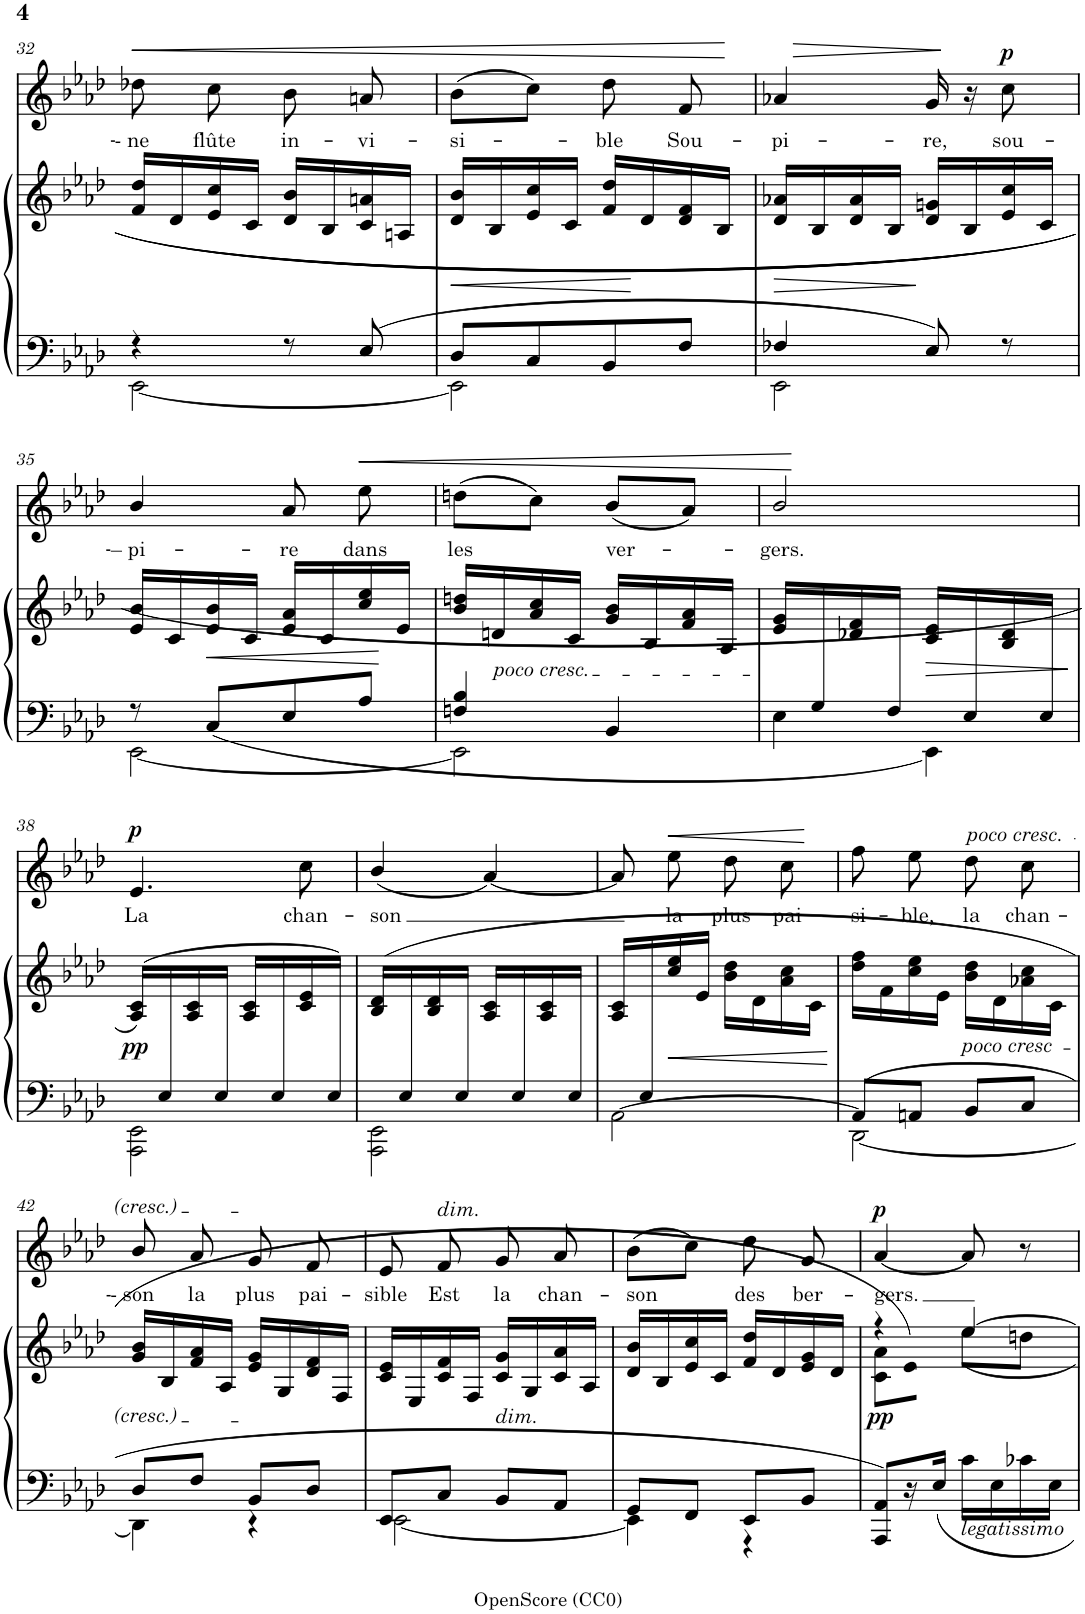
**kern	**kern	**dynam	**kern	**text	**dynam
*part2	*part2	*part2	*part1	*part1	*part1
*staff3	*staff2	*staff2/3	*staff1	*staff1	*staff1
*I"Piano	*	*	*I"Chant Voice	*	*
*I'Pno	*	*	*	*	*
!!LO:PB:g=z
*clefF4	*clefG2	*	*clefG2	*	*
*k[b-e-a-d-]	*k[b-e-a-d-]	*	*k[b-e-a-d-]	*	*
*M2/4	*M2/4	*	*M2/4	*	*
=32	=32	=32	=32	=32	=32
*^	*	*	*	*	*
!	!	!	!	!	!LO:LY:b	!LO:HP:b
4r	[2EE-\	16f/ 16dd-/LL	.	8dd-X\	-- ne	<
.	.	16d-/	.	.	.	.
!	!	!	!	!	!LO:LY:b	!
.	.	16e-/ 16cc/	.	8cc\	flûte	.
.	.	16c/JJ	.	.	.	.
!	!	!	!	!	!LO:LY:b	!
8r	.	16d-/ 16b-/LL	.	8b-\	in-	.
.	.	16B-/	.	.	.	.
!	!	!	!	!	!LO:LY:b	!
8E-/	.	16c/ 16an/	.	8an/	-vi-	.
.	.	16An/JJ	.	.	.	.
=33	=33	=33	=33	=33	=33	=33
!	!	!	!LO:HP:b	!	!LO:LY:b	!
8D-/L	2EE-\]	16d-/ 16b-/LL	<	(8b-\L	-si-	.
.	.	16B-/	.	.	.	.
8C/	.	16e-/ 16cc/	.	8cc\J)	.	.
.	.	16c/JJ	.	.	.	.
!	!	!	!	!	!LO:LY:b	!
8BB-/	.	16f/ 16dd-/LL	.	8dd-\	-ble	.
.	.	16d-/	[	.	.	.
!	!	!	!	!	!LO:LY:b	!
8F/J	.	16d-/ 16f/	.	8f/	Sou-	.
.	.	16B-/JJ	.	.	.	.
*v	*v	*	*	*	*	*
.	.	.	.	.	[
=34	=34	=34	=34	=34	=34
*^	*	*	*	*	*
!	!	!	!LO:HP:b	!	!LO:LY:b	!LO:HP:b
4F-X/	2EE-\	16d-/ 16a-X/LL	>	4a-X/	-pi-	>
.	.	16B-/	.	.	.	.
.	.	16d-/ 16a-/	.	.	.	.
.	.	16B-/JJ	.	.	.	.
!	!	!	!	!	!LO:LY:b	!
8E-/	.	16d-/ 16gn/LL	]	16g/	-re,	]
.	.	16B-/	.	16r	.	.
!	!	!	!	!	!LO:LY:b	!LO:DY:a
8r	.	16e-/ 16cc/	.	8cc\	sou-	p
.	.	16c/JJ	.	.	.	.
!!LO:LB:g=z
=35	=35	=35	=35	=35	=35	=35
!	!	!	!	!	!LO:LY:b	!
8r	[2EE-\	16e-/ 16b-/LL	.	4b-/	-– pi-	.
.	.	16c/	.	.	.	.
!	!	!	!LO:HP:b	!	!	!
8C/L	.	16e-/ 16b-/	<	.	.	.
.	.	16c/JJ	.	.	.	.
!	!	!	!	!	!LO:LY:b	!
8E-/	.	16e-/ 16a-/LL	.	8a-/	-re	.
.	.	16c/	.	.	.	.
!	!	!	!	!	!LO:LY:b	!LO:HP:b
8A-/J	.	16cc/ 16ee-/	.	8ee-\	dans	<
.	.	16e-/JJ	[	.	.	.
=36	=36	=36	=36	=36	=36	=36
!	!	!	!	!	!LO:LY:b	!
4Fn/ 4B-/	2EE-\]	16b-/ 16ddn/LL	.	(8ddn\L	les	.
!	!	!LO:TX:b:i:t=poco cresc.	!	!	!	!
.	.	16dn/	.	.	.	.
.	.	16a-/ 16cc/	.	8cc\J)	.	.
.	.	16c/JJ	.	.	.	.
!	!	!	!	!	!LO:LY:b	!
4BB-/	.	16g/ 16b-/LL	.	(8b-/L	ver-	.
.	.	16B-/	.	.	.	.
.	.	16f/ 16a-/	.	8a-/J)	.	.
.	.	16A-/JJ	.	.	.	.
*v	*v	*	*	*	*	*
.	.	.	.	.	[
=37	=37	=37	=37	=37	=37
*^	*	*	*	*	*
!	!	!	!	!	!LO:LY:b	!
16ryy	4E-\	16e-/ 16g/LL	.	2b-/	-gers.	.
16G/	.	16ryy	.	.	.	.
16ryy	.	16d-X/ 16f/	.	.	.	.
16F/JJ	.	16ryy	.	.	.	.
!	!	!	!LO:HP:b	!	!	!
16ryy	4EE-\	16c/ 16e-/LL	>	.	.	.
16E-/	.	16ryy	.	.	.	.
16ryy	.	16B-/ 16d-/	.	.	.	.
16E-/JJ	.	16ryy	.	.	.	.
*v	*v	*	*	*	*	*
.	.	]	.	.	.
!!LO:LB:g=z
=38	=38	=38	=38	=38	=38
*^	*	*	*	*	*
!	!	!	!LO:DY:b	!	!LO:LY:b	!LO:DY:a
16ryy	2AAA-\ 2EE-\	(16A-/ 16c/LL	pp	4.e-/	La	p
16E-/	.	16ryy	.	.	.	.
16ryy	.	16A-/ 16c/	.	.	.	.
16E-/JJ	.	16ryy	.	.	.	.
16ryy	.	16A-/ 16c/LL	.	.	.	.
16E-/	.	16ryy	.	.	.	.
!	!	!	!	!	!LO:LY:b	!
16ryy	.	16c/ 16e-/	.	8cc\	chan-	.
16E-/JJ)	.	16ryy	.	.	.	.
=39	=39	=39	=39	=39	=39	=39
!	!	!	!	!	!LO:LY:b	!
16ryy	2AAA-\ 2EE-\	(16B-/ 16d-/LL	.	(4b-/	-son	.
16E-/	.	16ryy	.	.	.	.
16ryy	.	16B-/ 16d-/	.	.	.	.
16E-/JJ	.	16ryy	.	.	.	.
16ryy	.	16A-/ 16c/LL	.	[4a-/)	.	.
16E-/	.	16ryy	.	.	.	.
16ryy	.	16A-/ 16c/	.	.	.	.
16E-/JJ	.	16ryy	.	.	.	.
=40	=40	=40	=40	=40	=40	=40
16ryy	[2AA-\	16A-/ 16c/LL	.	8a-/]	.	.
16E-/	.	16ryy	.	.	.	.
!	!	!	!LO:HP:b	!	!LO:LY:b	!LO:HP:b
4.ryy	.	16cc/ 16ee-/	<	8ee-\	la	<
.	.	16e-/JJ	.	.	.	.
!	!	!	!	!	!LO:LY:b	!
.	.	16b-\ 16dd-\LL	.	8dd-\	plus	.
.	.	16d-\	.	.	.	.
!	!	!	!	!	!LO:LY:b	!
.	.	16a-\ 16cc\	.	8cc\	pai-	.
.	.	16c\JJ	.	.	.	.
*v	*v	*	*	*	*	*
.	.	[	.	.	[
=41	=41	=41	=41	=41	=41
*^	*	*	*	*	*
!	!	!	!	!	!LO:LY:b	!
8AA-/L]	[2DD-\	16dd-\ 16ff\LL	.	8ff\	-si-	.
.	.	16f\	.	.	.	.
!	!	!	!	!	!LO:LY:b	!
8AAn/J	.	16cc\ 16ee-\	.	8ee-\	-ble,	.
.	.	16e-\JJ	.	.	.	.
!	!	!	!	!LO:TX:a:i:t=poco cresc.	!	!
!	!	!LO:TX:b:i:t=poco cresc	!	!	!	!
!	!	!	!	!	!LO:LY:b	!
8BB-/L	.	16b-\ 16dd-\LL	.	8dd-\	la	.
.	.	16d-\	.	.	.	.
!	!	!	!	!	!LO:LY:b	!
8C/J	.	16a-X\ 16cc\	.	8cc\	chan-	.
.	.	16c\JJ	.	.	.	.
!!LO:LB:g=z
=42	=42	=42	=42	=42	=42	=42
!	!	!	!	!	!LO:LY:b	!
8D-/L	4DD-\]	16g/ 16b-/LL	.	8b-/	-- son	.
.	.	16B-/	.	.	.	.
!	!	!	!	!	!LO:LY:b	!
8F/J	.	16f/ 16a-/	.	8a-/	la	.
.	.	16A-/JJ	.	.	.	.
!	!	!	!	!	!LO:LY:b	!
8BB-/L	4r	16e-/ 16g/LL	.	8g/	plus	.
.	.	16G/	.	.	.	.
!	!	!	!	!	!LO:LY:b	!
8D-/J	.	16d-/ 16f/	.	8f/	pai-	.
.	.	16F/JJ	.	.	.	.
=43	=43	=43	=43	=43	=43	=43
!	!	!	!	!	!LO:LY:b	!
8EE-/L	[2EE-\	16c/ 16e-/LL	.	8e-/	-sible	.
.	.	16E-/	.	.	.	.
!	!	!	!	!LO:TX:a:i:t=dim.	!	!
!	!	!	!	!	!LO:LY:b	!
8C/J	.	16c/ 16f/	.	8f/	Est	.
.	.	16F/JJ	.	.	.	.
!	!	!LO:TX:b:i:t=dim.	!	!	!	!
!	!	!	!	!	!LO:LY:b	!
8BB-/L	.	16c/ 16g/LL	.	8g/	la	.
.	.	16G/	.	.	.	.
!	!	!	!	!	!LO:LY:b	!
8AA-/J	.	16c/ 16a-/	.	8a-/	chan-	.
.	.	16A-/JJ	.	.	.	.
=44	=44	=44	=44	=44	=44	=44
!	!	!	!	!	!LO:LY:b	!
8GG/L	4EE-\]	16d-/ 16b-/LL	.	(8b-\L	-son	.
.	.	16B-/	.	.	.	.
8FF/J	.	16e-/ 16cc/	.	8cc\J)	.	.
.	.	16c/JJ	.	.	.	.
!	!	!	!	!	!LO:LY:b	!
8EE-/L	4r	16f/ 16dd-/LL	.	8dd-\	des	.
.	.	16d-/	.	.	.	.
!	!	!	!	!	!LO:LY:b	!
8BB-/J	.	16e-/ 16g/	.	8g/	ber-	.
.	.	16d-/JJ	.	.	.	.
*v	*v	*	*	*	*	*
=45	=45	=45	=45	=45	=45
*	*^	*	*	*	*
!	!	!	!LO:DY:b	!	!LO:LY:b	!LO:DY:a
8AAA-/ 8AA-/L	4r	8c\ 8a-\L	pp	[4a-/	-gers.	p
16r	.	8e-\J)	.	.	.	.
16E-/JJ	.	.	.	.	.	.
!LO:TX:b:i:t=legatissimo	!	!	!	!	!	!
16c\LL	[4ee-/	8ee-\L	.	8a-/]	.	.
16E-\	.	.	.	.	.	.
16c-X\	.	8ddn\J	.	8r	.	.
16E-\JJ	.	.	.	.	.	.
*	*v	*v	*	*	*	*
=	=	=	=	=	=
*-	*-	*-	*-	*-	*-
